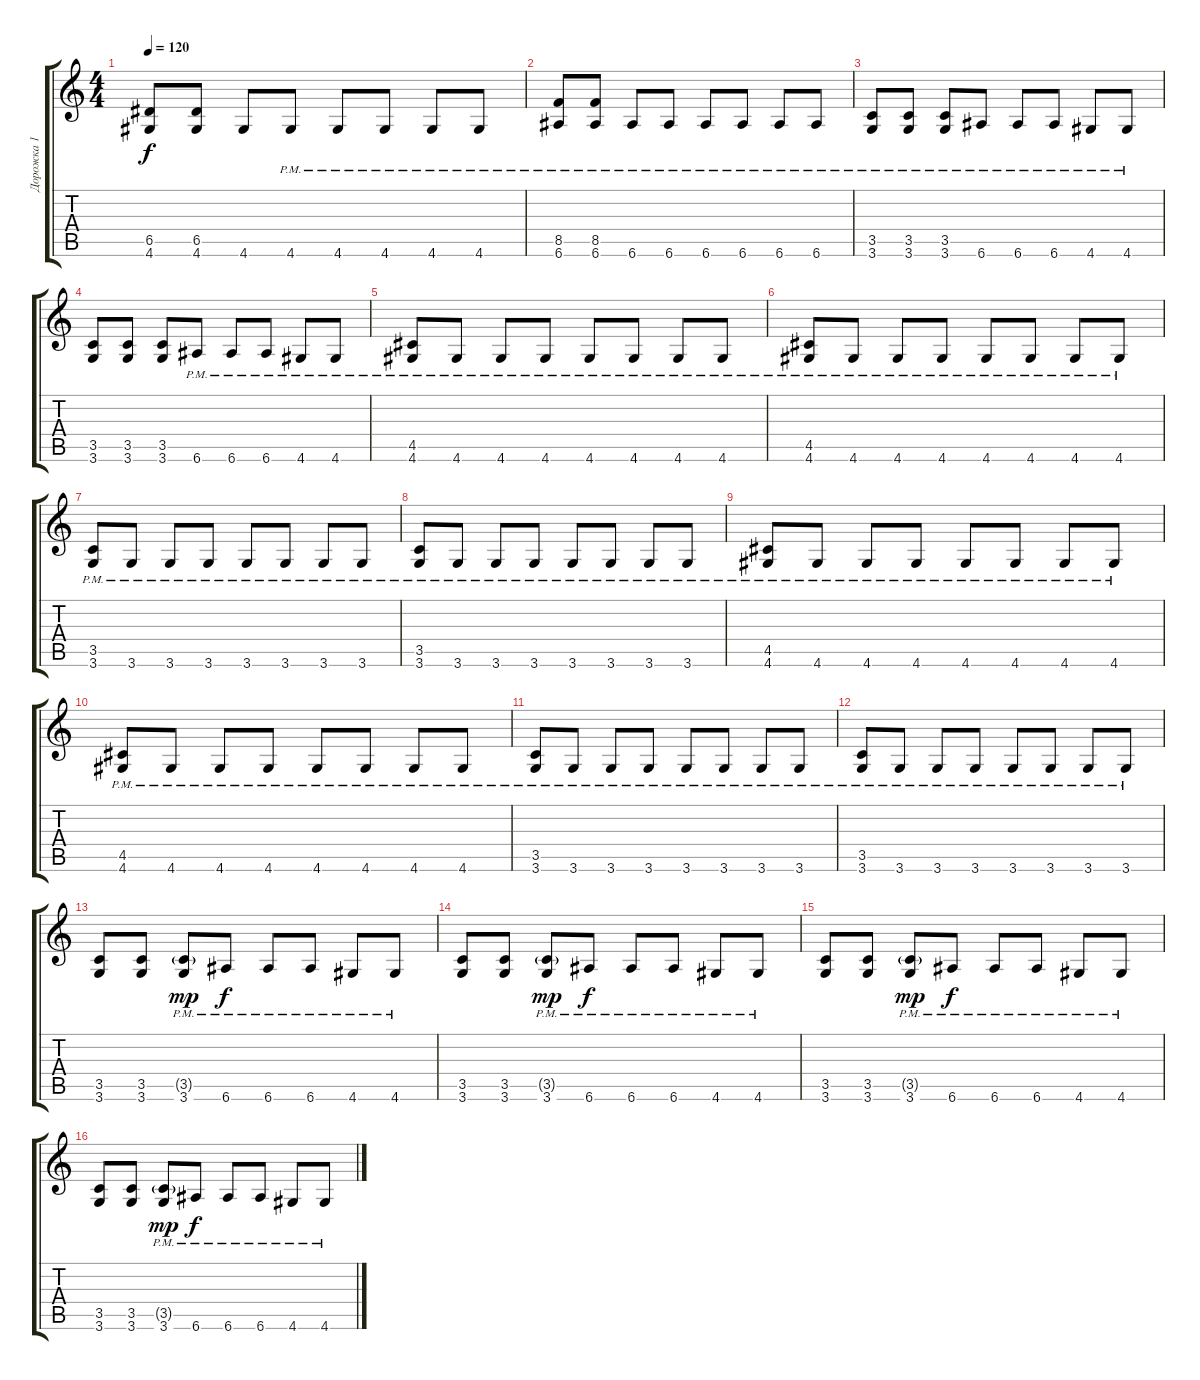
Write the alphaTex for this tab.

\track ("Дорожка 1" "Дорожка 1") {instrument overdrivenguitar}
\staff {score tabs}
\tuning (E4 B3 G3 D3 A2 E2) {hide}
\ts (4 4)
\tempo 120
\clef g2
\ks c
(6.5 4.6).8{dy f} (6.5 4.6).8 4.6.8 4.6{pm}.8 4.6{pm}.8 4.6{pm}.8 4.6{pm}.8 4.6{pm}.8 |
(8.5{pm} 6.6{pm}).8 (8.5 6.6{pm}).8 6.6{pm}.8 6.6{pm}.8 6.6{pm}.8 6.6{pm}.8 6.6{pm}.8 6.6{pm}.8 |
(3.5{pm} 3.6{pm}).8 (3.5 3.6{pm}).8 (3.5 3.6{pm}).8 6.6{pm}.8 6.6{pm}.8 6.6{pm}.8 4.6{pm}.8 4.6{pm}.8 |
(3.5 3.6).8 (3.5 3.6).8 (3.5 3.6).8 6.6{pm}.8 6.6{pm}.8 6.6{pm}.8 4.6{pm}.8 4.6{pm}.8 |
(4.5{pm} 4.6{pm}).8 4.6{pm}.8 4.6{pm}.8 4.6{pm}.8 4.6{pm}.8 4.6{pm}.8 4.6{pm}.8 4.6{pm}.8 |
(4.5{pm} 4.6{pm}).8 4.6{pm}.8 4.6{pm}.8 4.6{pm}.8 4.6{pm}.8 4.6{pm}.8 4.6{pm}.8 4.6{pm}.8 |
(3.5{pm} 3.6{pm}).8 3.6{pm}.8 3.6{pm}.8 3.6{pm}.8 3.6{pm}.8 3.6{pm}.8 3.6{pm}.8 3.6{pm}.8 |
(3.5{pm} 3.6{pm}).8 3.6{pm}.8 3.6{pm}.8 3.6{pm}.8 3.6{pm}.8 3.6{pm}.8 3.6{pm}.8 3.6{pm}.8 |
(4.5{pm} 4.6{pm}).8 4.6{pm}.8 4.6{pm}.8 4.6{pm}.8 4.6{pm}.8 4.6{pm}.8 4.6{pm}.8 4.6{pm}.8 |
(4.5{pm} 4.6{pm}).8 4.6{pm}.8 4.6{pm}.8 4.6{pm}.8 4.6{pm}.8 4.6{pm}.8 4.6{pm}.8 4.6{pm}.8 |
(3.5{pm} 3.6{pm}).8 3.6{pm}.8 3.6{pm}.8 3.6{pm}.8 3.6{pm}.8 3.6{pm}.8 3.6{pm}.8 3.6{pm}.8 |
(3.5{pm} 3.6{pm}).8 3.6{pm}.8 3.6{pm}.8 3.6{pm}.8 3.6{pm}.8 3.6{pm}.8 3.6{pm}.8 3.6{pm}.8 |
(3.5 3.6).8 (3.5 3.6).8 (3.5{g pm} 3.6{pm}).8{dy mp} 6.6{pm}.8{dy f} 6.6{pm}.8 6.6{pm}.8 4.6{pm}.8 4.6{pm}.8 |
(3.5 3.6).8 (3.5 3.6).8 (3.5{g pm} 3.6{pm}).8{dy mp} 6.6{pm}.8{dy f} 6.6{pm}.8 6.6{pm}.8 4.6{pm}.8 4.6{pm}.8 |
(3.5 3.6).8 (3.5 3.6).8 (3.5{g pm} 3.6{pm}).8{dy mp} 6.6{pm}.8{dy f} 6.6{pm}.8 6.6{pm}.8 4.6{pm}.8 4.6{pm}.8 |
(3.5 3.6).8 (3.5 3.6).8 (3.5{g pm} 3.6{pm}).8{dy mp} 6.6{pm}.8{dy f} 6.6{pm}.8 6.6{pm}.8 4.6{pm}.8 4.6{pm}.8
